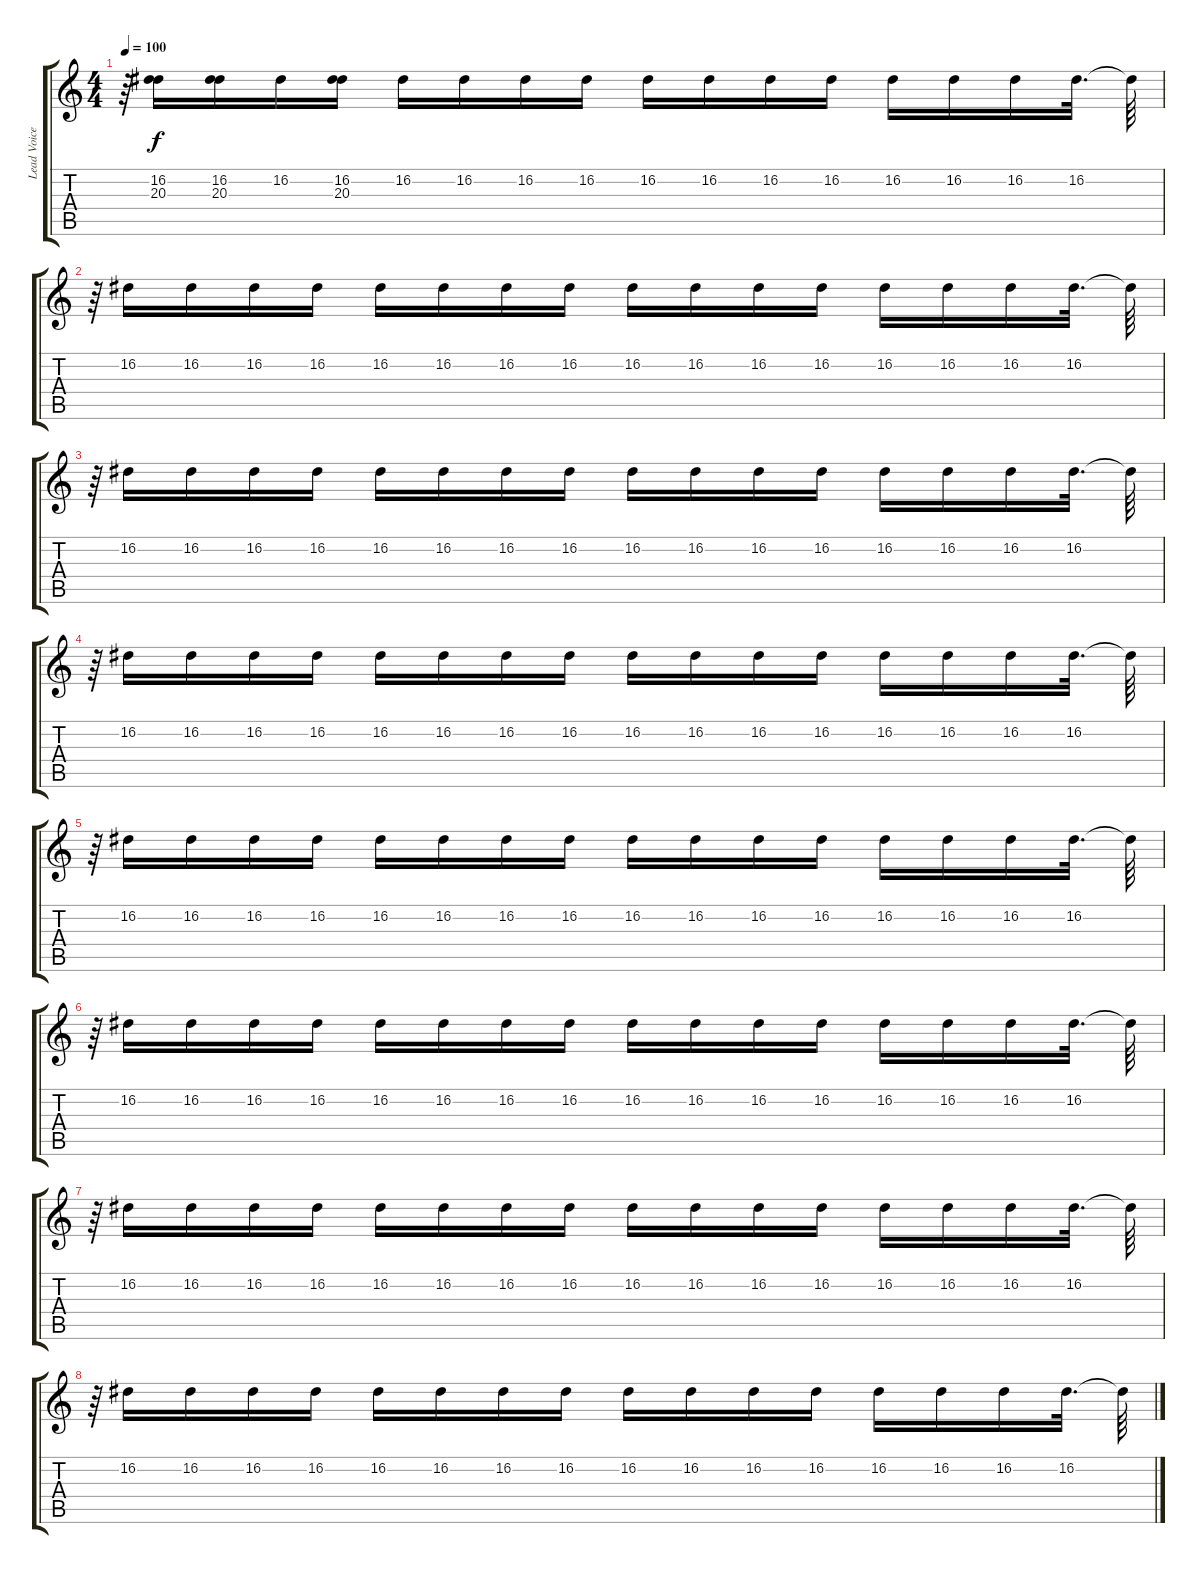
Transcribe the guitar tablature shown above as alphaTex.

\track ("Lead Voice 2" "Lead Voice") {instrument lead6voice}
\staff {score tabs}
\tuning (E4 B3 G3 D3 A2 E2) {hide}
\ts (4 4)
\tempo 100
\clef g2
\ks c
r.64{dy f} (16.2 20.3).16 (16.2 20.3).16 16.2.16 (16.2 20.3).16 16.2.16 16.2.16 16.2.16 16.2.16 16.2.16 16.2.16 16.2.16 16.2.16 16.2.16 16.2.16 16.2.16 16.2.32{d} 16.2{t}.64 |
r.64 16.2.16 16.2.16 16.2.16 16.2.16 16.2.16 16.2.16 16.2.16 16.2.16 16.2.16 16.2.16 16.2.16 16.2.16 16.2.16 16.2.16 16.2.16 16.2.32{d} 16.2{t}.64 |
r.64 16.2.16 16.2.16 16.2.16 16.2.16 16.2.16 16.2.16 16.2.16 16.2.16 16.2.16 16.2.16 16.2.16 16.2.16 16.2.16 16.2.16 16.2.16 16.2.32{d} 16.2{t}.64 |
r.64 16.2.16 16.2.16 16.2.16 16.2.16 16.2.16 16.2.16 16.2.16 16.2.16 16.2.16 16.2.16 16.2.16 16.2.16 16.2.16 16.2.16 16.2.16 16.2.32{d} 16.2{t}.64 |
r.64 16.2.16 16.2.16 16.2.16 16.2.16 16.2.16 16.2.16 16.2.16 16.2.16 16.2.16 16.2.16 16.2.16 16.2.16 16.2.16 16.2.16 16.2.16 16.2.32{d} 16.2{t}.64 |
r.64 16.2.16 16.2.16 16.2.16 16.2.16 16.2.16 16.2.16 16.2.16 16.2.16 16.2.16 16.2.16 16.2.16 16.2.16 16.2.16 16.2.16 16.2.16 16.2.32{d} 16.2{t}.64 |
r.64 16.2.16 16.2.16 16.2.16 16.2.16 16.2.16 16.2.16 16.2.16 16.2.16 16.2.16 16.2.16 16.2.16 16.2.16 16.2.16 16.2.16 16.2.16 16.2.32{d} 16.2{t}.64 |
r.64 16.2.16 16.2.16 16.2.16 16.2.16 16.2.16 16.2.16 16.2.16 16.2.16 16.2.16 16.2.16 16.2.16 16.2.16 16.2.16 16.2.16 16.2.16 16.2.32{d} 16.2{t}.64
